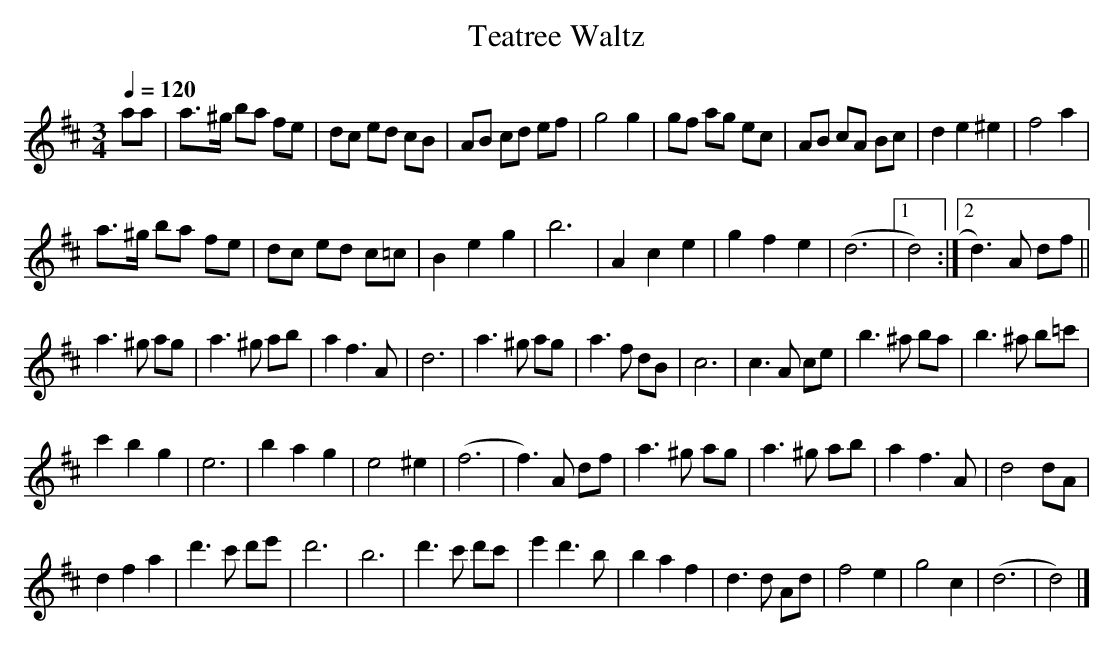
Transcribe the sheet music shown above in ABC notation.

X:1
T:Teatree Waltz
M:3/4
L:1/8
Q:1/4=120
K:Dmaj
aa |\
a>^g ba fe | dc ed cB | AB cd ef | g4 g2 | \
gf ag ec | AB cA Bc | d2 e2 ^e2 | f4 a2 |
a>^g ba fe | dc ed c=c | B2 e2 g2 | b6 | \
A2 c2 e2 | g2 f2 e2 | (d6 |  [1 d4) :|  [2 d3) A df ||
a2>^g2 ag | a2>^g2 ab | a2 f3 A | d6 |a2>^g2 ag | a2>f2 dB | \
c6 | c2>A2 ce | b2>^a2 ba | b2>^a2 b=c' |
c'2 b2 g2 | e6 | b2 a2 g2 | e4 ^e2 | (f6 | f3) A df | \
a2>^g2 ag | a2>^g2 ab | a2 f3 A | d4 dA |
d2 f2 a2 | d'2>c'2 d'e' | d'6 | b6 | d'2>c'2 d'c' | e'2 d'2>b2 | \
b2 a2 f2 | d2>d2 Ad | f4 e2 | g4 c2 | (d6 | d4) |]
